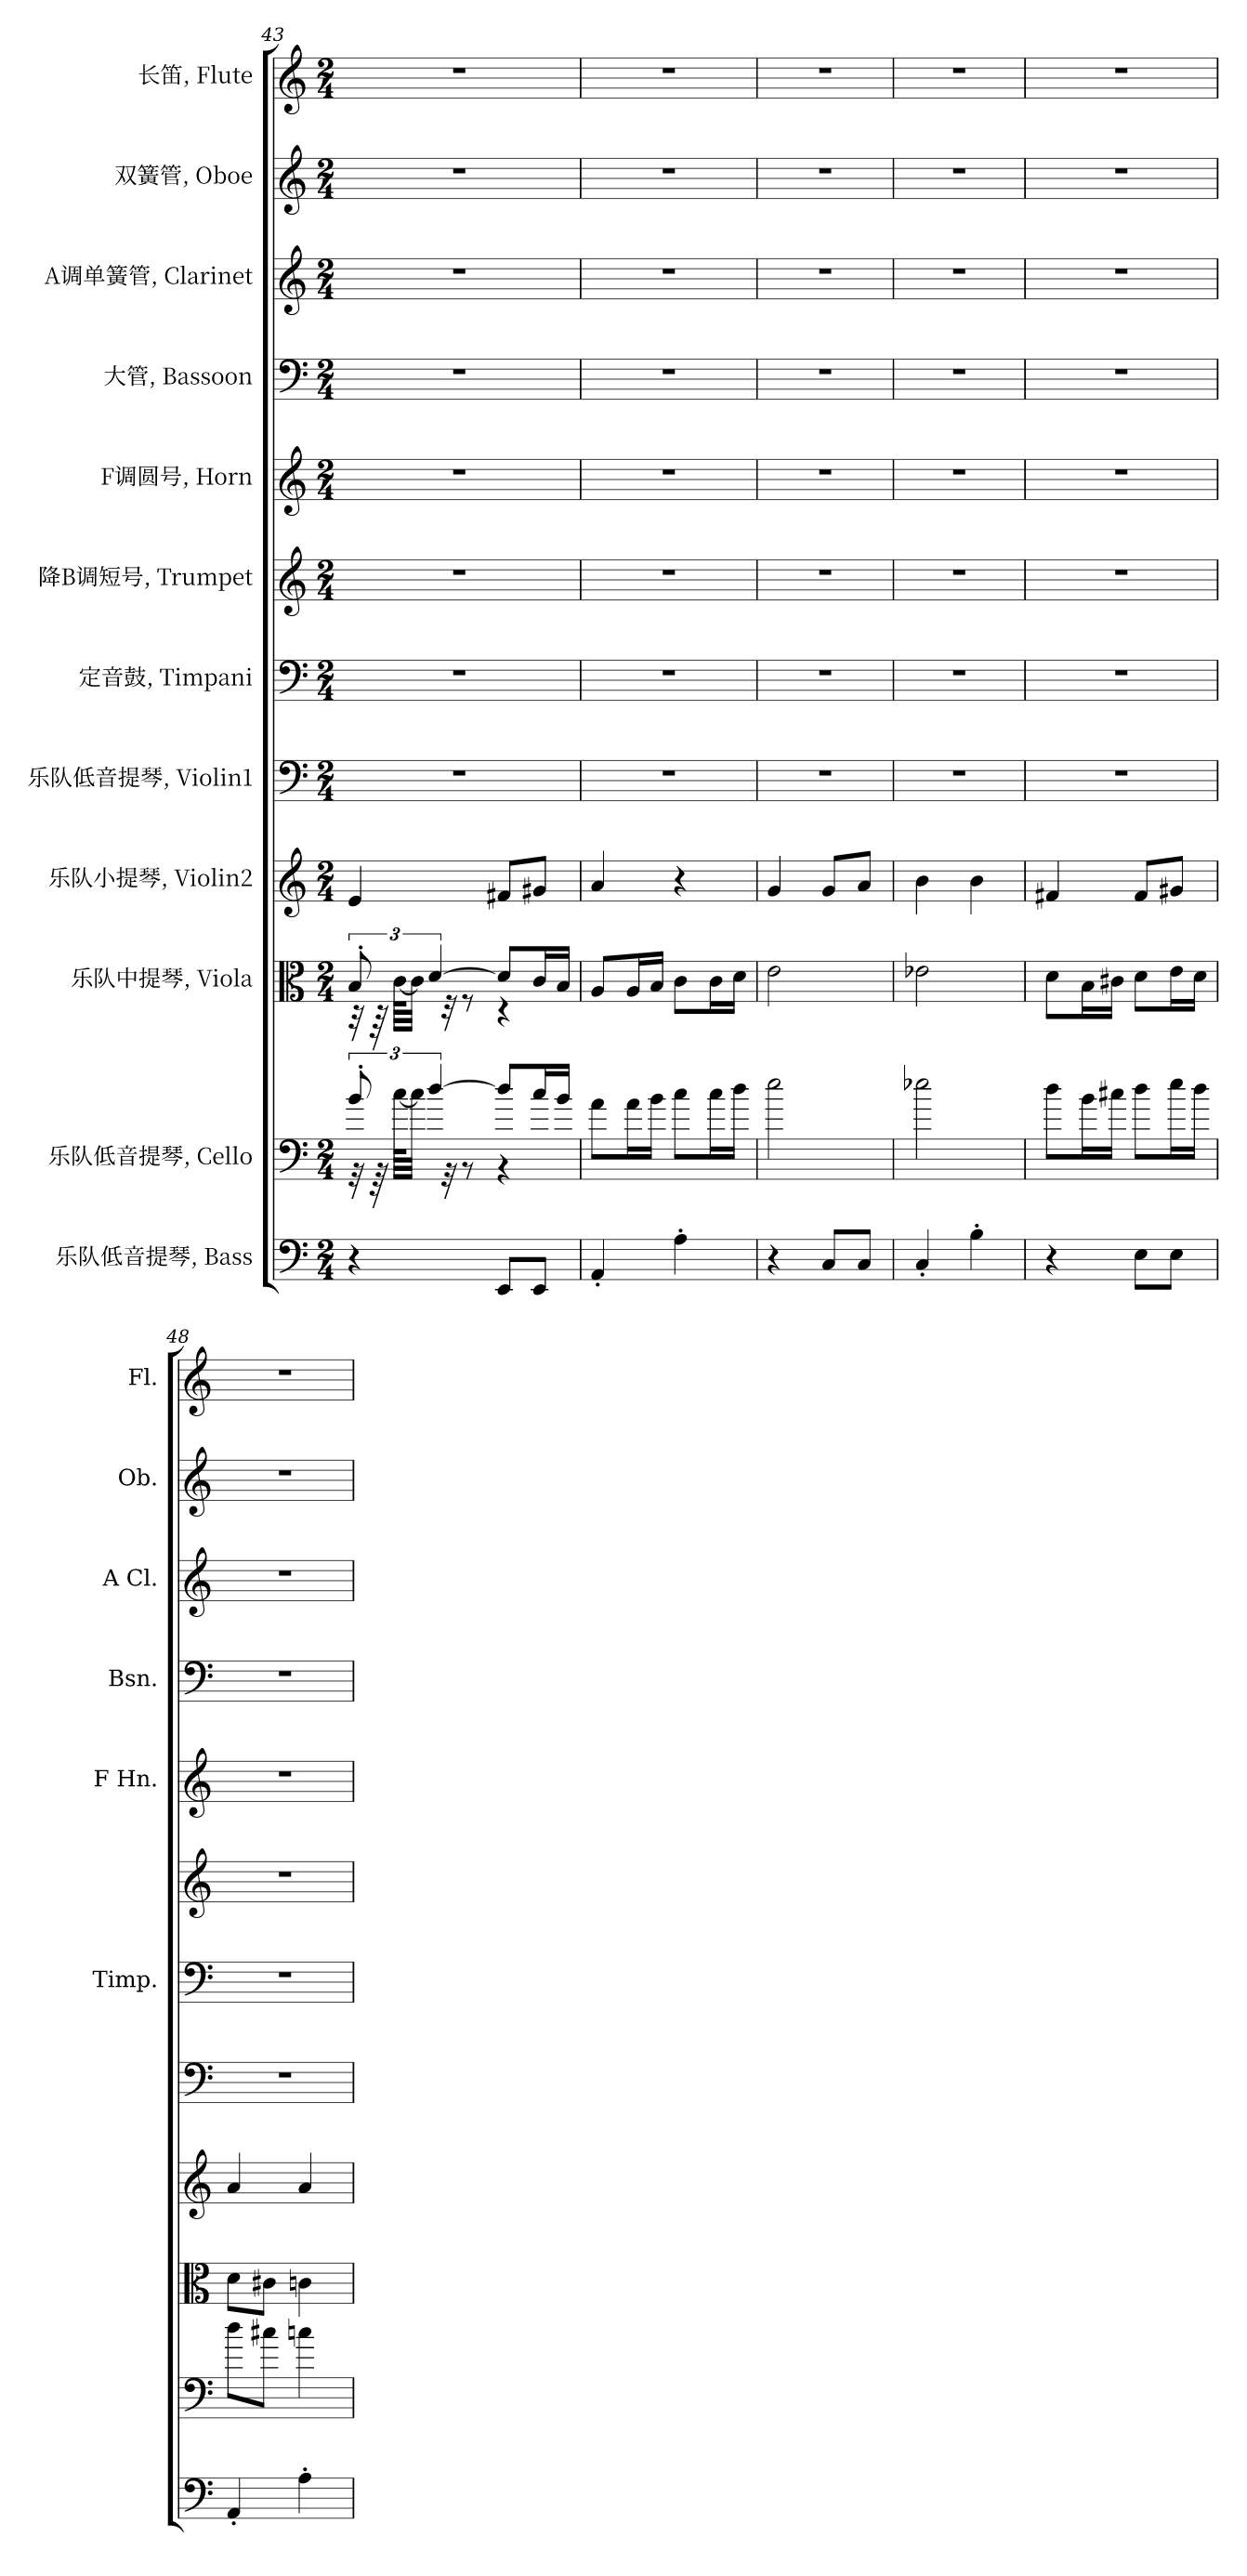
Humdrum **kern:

**kern	**kern	**kern	**kern	**kern	**kern	**kern	**kern	**kern	**kern	**kern	**kern
*part12	*part11	*part10	*part9	*part8	*part7	*part6	*part5	*part4	*part3	*part2	*part1
*staff12	*staff11	*staff10	*staff9	*staff8	*staff7	*staff6	*staff5	*staff4	*staff3	*staff2	*staff1
*I"乐队低音提琴, Bass	*I"乐队低音提琴, Cello	*I"乐队中提琴, Viola	*I"乐队小提琴, Violin2	*I"乐队低音提琴, Violin1	*I"定音鼓, Timpani	*I"降B调短号, Trumpet	*I"F调圆号, Horn	*I"大管, Bassoon	*I"A调单簧管, Clarinet	*I"双簧管, Oboe	*I"长笛, Flute
*	*	*	*	*	*I'Timp.	*	*I'F Hn.	*I'Bsn.	*I'A Cl.	*I'Ob.	*I'Fl.
*clefF4	*clefF4	*clefC3	*clefG2	*clefF4	*clefF4	*clefG2	*clefG2	*clefF4	*clefG2	*clefG2	*clefG2
*ITrd7c12	*ITrd7c12	*	*	*ITrd7c12	*	*ITrd1c2	*ITrd4c7	*	*ITrd2c3	*	*
*k[]	*k[]	*k[]	*k[]	*k[]	*k[]	*k[b-e-]	*k[b-]	*k[]	*k[f#c#g#]	*k[]	*k[]
*M2/4	*M2/4	*M2/4	*M2/4	*M2/4	*M2/4	*M2/4	*M2/4	*M2/4	*M2/4	*M2/4	*M2/4
=43	=43	=43	=43	=43	=43	=43	=43	=43	=43	=43	=43
*	*^	*^	*	*	*	*	*	*	*	*	*
4r	12B'/	32r	12B'/	32r	4e/	2r	2r	2r	2r	2r	2r	2r	2r
.	.	64r	.	64r	.	.	.	.	.	.	.	.	.
.	.	[64c\KLLL	.	[64c\KLLL	.	.	.	.	.	.	.	.	.
.	.	32c\JJJ]	.	32c\JJJ]	.	.	.	.	.	.	.	.	.
.	[6d/	.	[6d/	.	.	.	.	.	.	.	.	.	.
.	.	32r	.	32r	.	.	.	.	.	.	.	.	.
.	.	8r	.	8r	.	.	.	.	.	.	.	.	.
8EEE/L	8d/L]	4r	8d/L]	4r	8f#X/L	.	.	.	.	.	.	.	.
8EEE/J	16c/L	.	16c/L	.	8g#X/J	.	.	.	.	.	.	.	.
.	16B/JJ	.	16B/JJ	.	.	.	.	.	.	.	.	.	.
*	*v	*v	*	*	*	*	*	*	*	*	*	*	*
*	*	*v	*v	*	*	*	*	*	*	*	*	*
!!LO:PB:g=z
=44	=44	=44	=44	=44	=44	=44	=44	=44	=44	=44	=44
4AAA'/	8A\L	8A/L	4a/	2r	2r	2r	2r	2r	2r	2r	2r
.	16A\L	16A/L	.	.	.	.	.	.	.	.	.
.	16B\JJ	16B/JJ	.	.	.	.	.	.	.	.	.
4AA'\	8c\L	8c\L	4r	.	.	.	.	.	.	.	.
.	16c\L	16c\L	.	.	.	.	.	.	.	.	.
.	16d\JJ	16d\JJ	.	.	.	.	.	.	.	.	.
=45	=45	=45	=45	=45	=45	=45	=45	=45	=45	=45	=45
4r	2e\	2e\	4g/	2r	2r	2r	2r	2r	2r	2r	2r
8CC/L	.	.	8g/L	.	.	.	.	.	.	.	.
8CC/J	.	.	8a/J	.	.	.	.	.	.	.	.
=46	=46	=46	=46	=46	=46	=46	=46	=46	=46	=46	=46
4CC'/	2e-X\	2e-X\	4b\	2r	2r	2r	2r	2r	2r	2r	2r
4BB'\	.	.	4b\	.	.	.	.	.	.	.	.
=47	=47	=47	=47	=47	=47	=47	=47	=47	=47	=47	=47
4r	8d\L	8d\L	4f#X/	2r	2r	2r	2r	2r	2r	2r	2r
.	16B\L	16B\L	.	.	.	.	.	.	.	.	.
.	16c#X\JJ	16c#X\JJ	.	.	.	.	.	.	.	.	.
8EE\L	8d\L	8d\L	8f#/L	.	.	.	.	.	.	.	.
8EE\J	16e\L	16e\L	8g#X/J	.	.	.	.	.	.	.	.
.	16d\JJ	16d\JJ	.	.	.	.	.	.	.	.	.
=48	=48	=48	=48	=48	=48	=48	=48	=48	=48	=48	=48
4AAA'/	8d\L	8d\L	4a/	2r	2r	2r	2r	2r	2r	2r	2r
.	8c#X\J	8c#X\J	.	.	.	.	.	.	.	.	.
4AA'\	4cn\	4cn\	4a/	.	.	.	.	.	.	.	.
=	=	=	=	=	=	=	=	=	=	=	=
*-	*-	*-	*-	*-	*-	*-	*-	*-	*-	*-	*-
